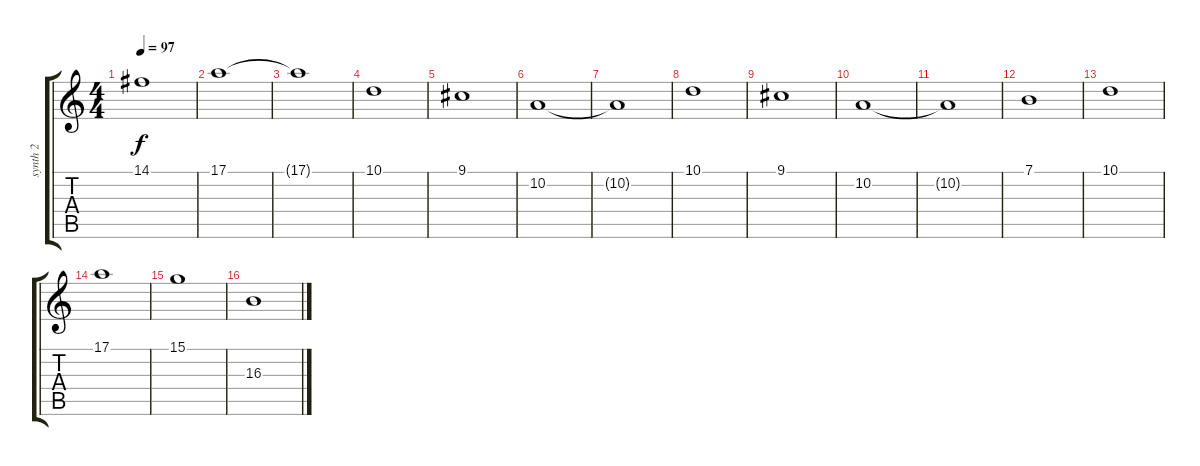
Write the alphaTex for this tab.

\track ("synth 2" "synth 2") {instrument synthstrings2}
\staff {score tabs}
\tuning (E4 B3 G3 D3 A2 E2) {hide}
\ts (4 4)
\tempo 97
\clef g2
\ks c
14.1.1{dy f} |
17.1.1 |
17.1{t}.1 |
10.1.1 |
9.1.1 |
10.2.1 |
10.2{t}.1 |
10.1.1 |
9.1.1 |
10.2.1 |
10.2{t}.1 |
7.1.1 |
10.1.1 |
17.1.1 |
15.1.1 |
16.3.1
